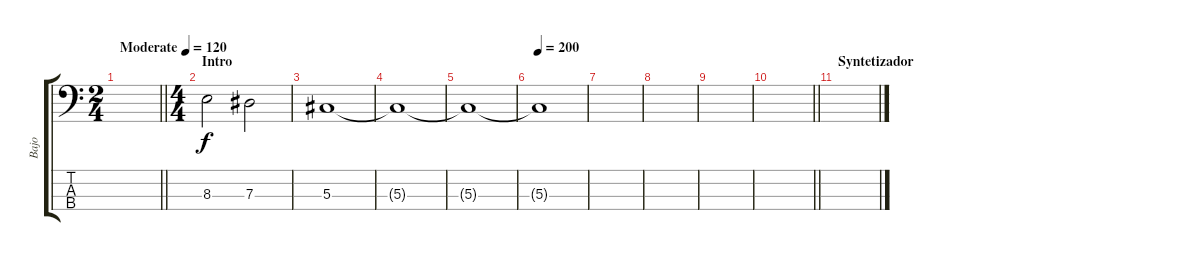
\track ("Bajo" "Bajo") {instrument electricbasspick}
\staff {score tabs}
\tuning (Gb2 Db2 Ab1 Eb1) {hide}
\ts (2 4)
\tempo (120 "Moderate")
\clef f4
\barLineRight lightlight
\ks c
|
\ts (4 4)
\section ("" "Intro")
8.3.2 7.3.2 |
5.3.1 |
5.3{t}.1 |
5.3{t}.1 |
\tempo 200
5.3{t}.1 |
|
|
|
\barLineRight lightlight
|
\section ("" "Syntetizador")
